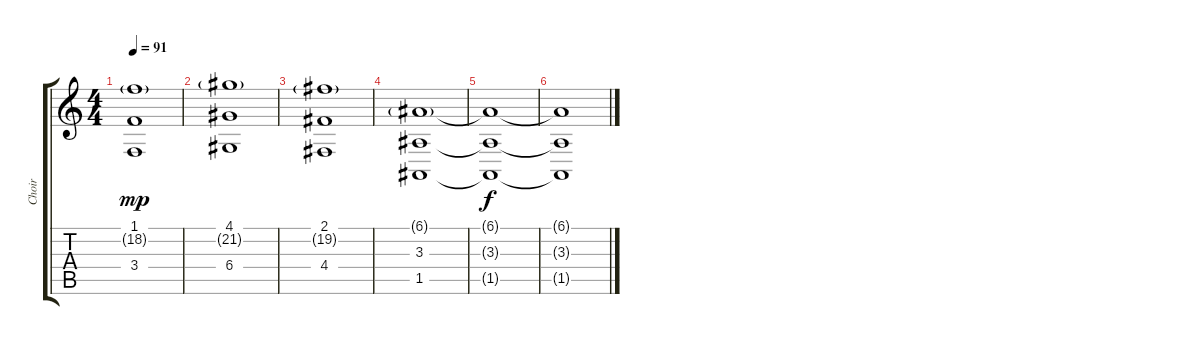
\track ("Choir" "Choir") {instrument choiraahs}
\staff {score tabs}
\tuning (E4 B3 G3 D3 A2 E2) {hide}
\ts (4 4)
\tempo 91
\clef g2
\ks c
(1.1 18.2{g} 3.4).1{dy mp} |
(4.1 21.2{g} 6.4).1 |
(2.1 19.2{g} 4.4).1 |
(6.1{g} 3.3 1.5).1 |
(6.1{t} 3.3{t} 1.5{t}).1{dy f} |
(6.1{t} 3.3{t} 1.5{t}).1
